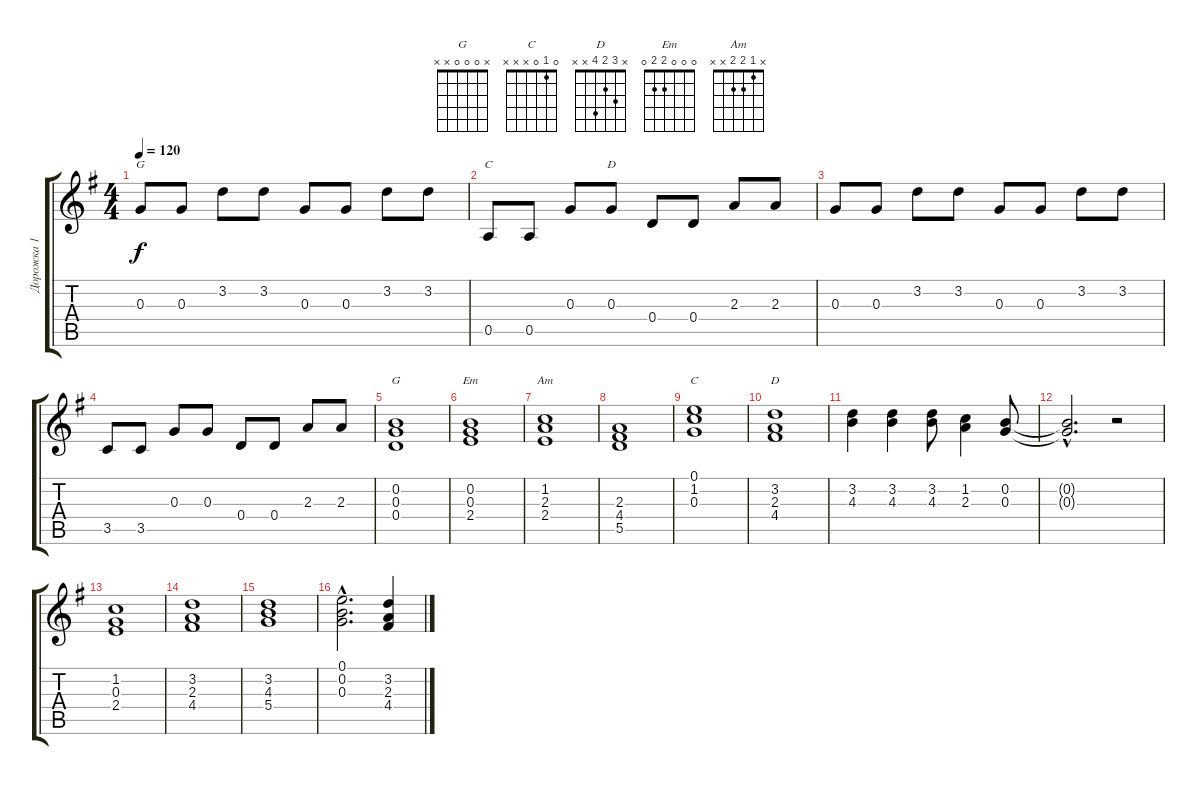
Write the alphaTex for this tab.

\track ("Дорожка 1" "Дорожка 1") {instrument acousticguitarnylon}
\staff {score tabs}
\tuning (E4 B3 G3 D3 A2 E2) {hide}
\chord ("G" 3 0 0 0 2 3)
\chord ("C" 0 1 0 2 3 x)
\chord ("D" 2 3 2 0 x x) {barre 2}
\chord ("G" x 0 0 0 x x)
\chord ("Em" 0 0 0 2 2 0)
\chord ("Am" x 1 2 2 x x)
\chord ("C" 0 1 0 x x x)
\chord ("D" x 3 2 4 x x)
\ts (4 4)
\tempo 120
\clef g2
\ks g
0.3.8{ch "G" dy f} 0.3.8 3.2.8 3.2.8 0.3.8 0.3.8 3.2.8 3.2.8 |
0.5.8{ch "C"} 0.5.8 0.3.8 0.3.8{ch "D"} 0.4.8 0.4.8 2.3.8 2.3.8 |
0.3.8 0.3.8 3.2.8 3.2.8 0.3.8 0.3.8 3.2.8 3.2.8 |
3.5.8 3.5.8 0.3.8 0.3.8 0.4.8 0.4.8 2.3.8 2.3.8 |
(0.2 0.3 0.4).1{ch "G"} |
(0.2 0.3 2.4).1{ch "Em"} |
(1.2 2.3 2.4).1{ch "Am"} |
(2.3 4.4 5.5).1 |
(0.1 1.2 0.3).1{ch "C"} |
(3.2 2.3 4.4).1{ch "D"} |
(3.2 4.3).4 (3.2 4.3).4 (3.2 4.3).8 (1.2 2.3).4 (0.2 0.3).8 |
(0.2{hac t} 0.3{hac t}).2{d} r.2 |
(1.2 0.3 2.4).1 |
(3.2 2.3 4.4).1 |
(3.2 4.3 5.4).1 |
(0.1{hac} 0.2{hac} 0.3{hac}).2{d} (3.2 2.3 4.4).4
